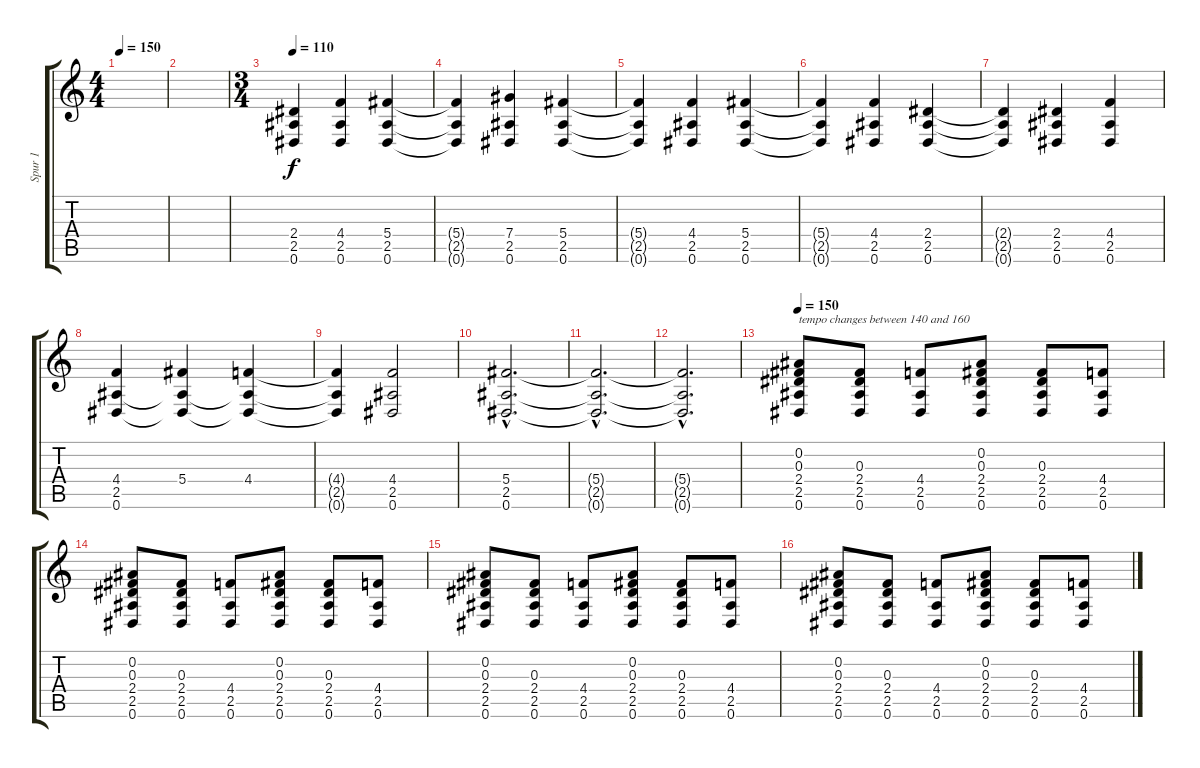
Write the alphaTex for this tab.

\track ("Spur 1" "Spur 1") {instrument overdrivenguitar}
\staff {score tabs}
\tuning (Eb4 Bb3 Gb3 Db3 Ab2 Eb2) {hide}
\ts (4 4)
\tempo 150
\clef g2
\ks c
|
|
\ts (3 4)
\tempo 110
(2.4 2.5 0.6).4 (4.4 2.5 0.6).4 (5.4 2.5 0.6).4 |
(5.4{t} 2.5{t} 0.6{t}).4 (7.4 2.5 0.6).4 (5.4 2.5 0.6).4 |
(5.4{t} 2.5{t} 0.6{t}).4 (4.4 2.5 0.6).4 (5.4 2.5 0.6).4 |
(5.4{t} 2.5{t} 0.6{t}).4 (4.4 2.5 0.6).4 (2.4 2.5 0.6).4 |
(2.4{t} 2.5{t} 0.6{t}).4 (2.4 2.5 0.6).4 (4.4 2.5 0.6).4 |
(4.4 2.5 0.6).4 (5.4 2.5{t} 0.6{t}).4 (4.4 2.5{t} 0.6{t}).4 |
(4.4{t} 2.5{t} 0.6{t}).4 (4.4 2.5 0.6).2 |
(5.4{hac} 2.5{hac} 0.6{hac}).2{d} |
(5.4{hac t} 2.5{hac t} 0.6{hac t}).2{d} |
(5.4{hac t} 2.5{hac t} 0.6{hac t}).2{d} |
\tempo 150
(0.2 0.3 2.4 2.5 0.6).8{txt "tempo changes between 140 and 160"} (0.3 2.4 2.5 0.6).8 (4.4 2.5 0.6).8 (0.2 0.3 2.4 2.5 0.6).8 (0.3 2.4 2.5 0.6).8 (4.4 2.5 0.6).8 |
(0.2 0.3 2.4 2.5 0.6).8 (0.3 2.4 2.5 0.6).8 (4.4 2.5 0.6).8 (0.2 0.3 2.4 2.5 0.6).8 (0.3 2.4 2.5 0.6).8 (4.4 2.5 0.6).8 |
(0.2 0.3 2.4 2.5 0.6).8 (0.3 2.4 2.5 0.6).8 (4.4 2.5 0.6).8 (0.2 0.3 2.4 2.5 0.6).8 (0.3 2.4 2.5 0.6).8 (4.4 2.5 0.6).8 |
(0.2 0.3 2.4 2.5 0.6).8 (0.3 2.4 2.5 0.6).8 (4.4 2.5 0.6).8 (0.2 0.3 2.4 2.5 0.6).8 (0.3 2.4 2.5 0.6).8 (4.4 2.5 0.6).8
